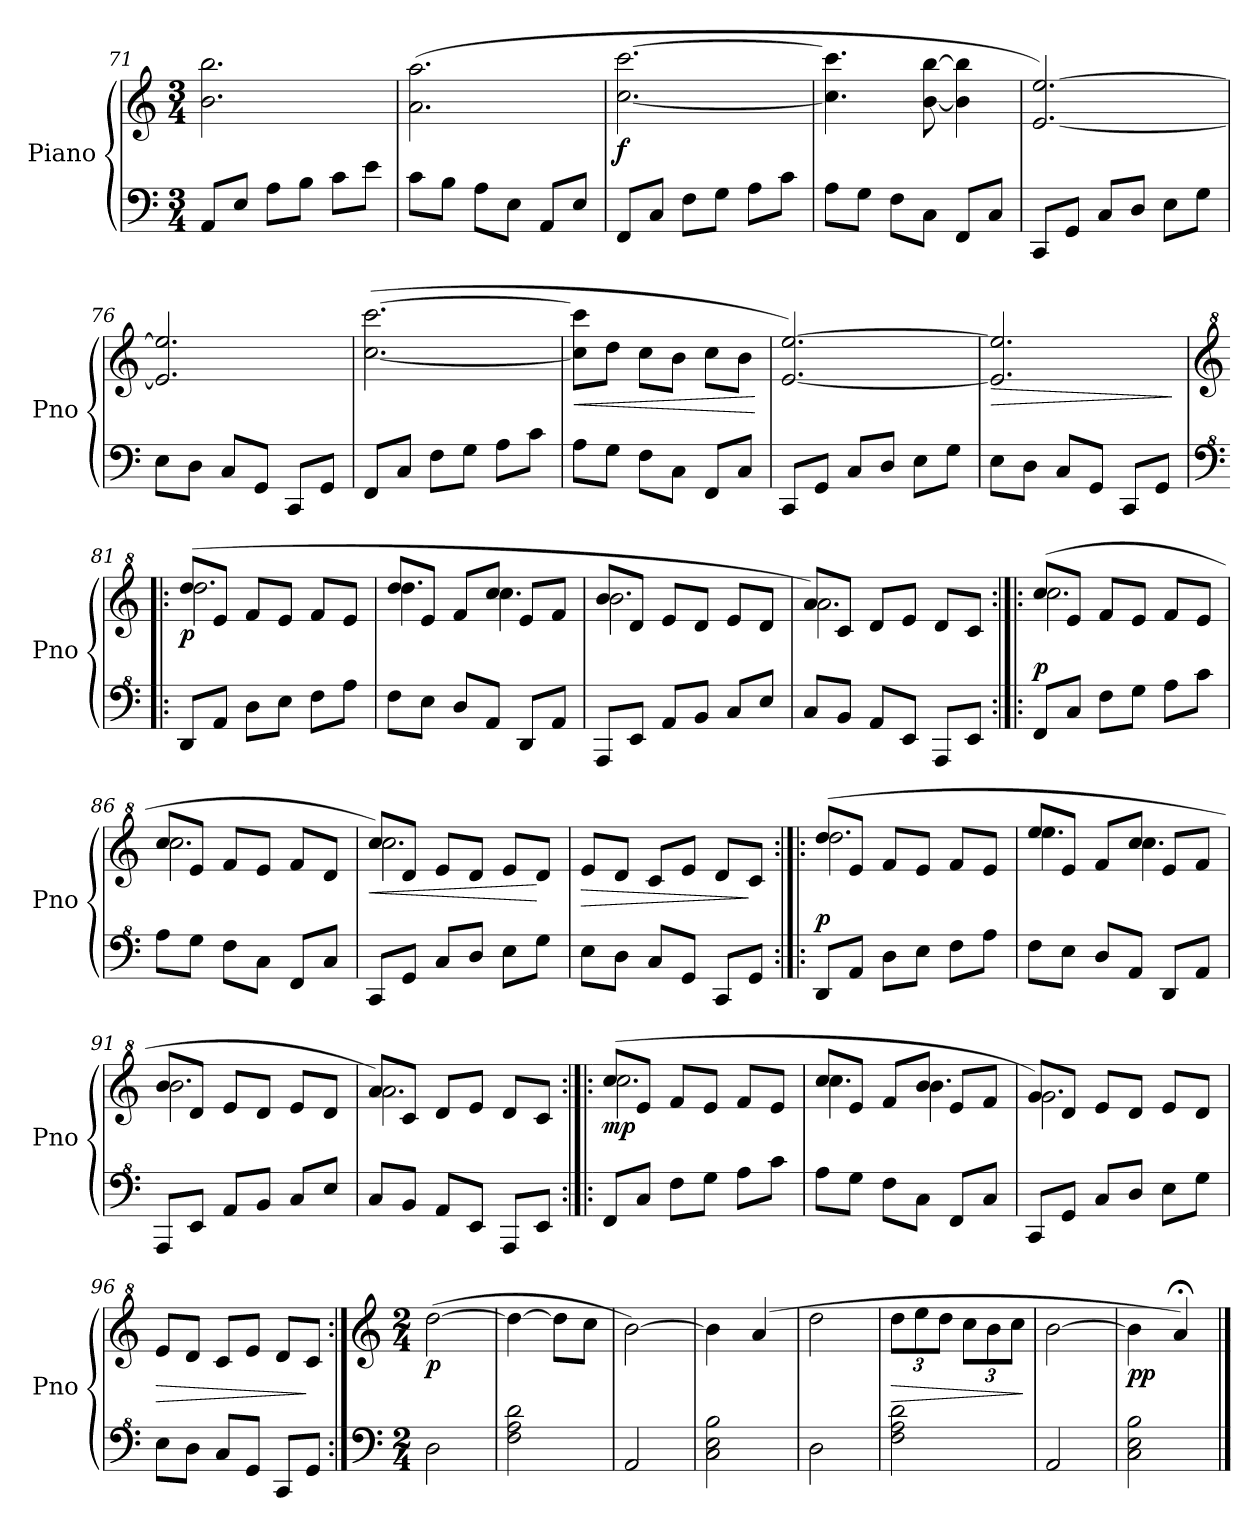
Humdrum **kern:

**kern	**kern	**dynam
*part1	*part1	*part1
*staff2	*staff1	*staff1/2
*I"Piano	*	*
*I'Pno	*	*
*clefF4	*clefG2	*
*k[]	*k[]	*
*M3/4	*M3/4	*
=71	=71	=71
8AA/L	2.b\ 2.bb\	.
8E/J	.	.
8A\L	.	.
8B\J	.	.
8c\L	.	.
8e\J	.	.
=72	=72	=72
8c\L	(2.a\ 2.aa\	.
8B\J	.	.
8A\L	.	.
8E\J	.	.
8AA/L	.	.
8E/J	.	.
!!LO:LB:g=z
=73	=73	=73
!	!	!LO:DY:b
8FF/L	[2.cc\ [2.ccc\	f
8C/J	.	.
8F\L	.	.
8G\J	.	.
8A\L	.	.
8c\J	.	.
=74	=74	=74
8A\L	4.cc\] 4.ccc\]	.
8G\J	.	.
8F\L	.	.
8C\J	[8b\ [8bb\	.
8FF/L	4b\] 4bb\]	.
8C/J	.	.
=75	=75	=75
8CC/L	[2.e/ [2.ee/)	.
8GG/J	.	.
8C/L	.	.
8D/J	.	.
8E\L	.	.
8G\J	.	.
=76	=76	=76
8E\L	2.e/] 2.ee/]	.
8D\J	.	.
8C/L	.	.
8GG/J	.	.
8CC/L	.	.
8GG/J	.	.
!!LO:LB:g=z
=77	=77	=77
8FF/L	([2.cc\ [2.ccc\	.
8C/J	.	.
8F\L	.	.
8G\J	.	.
8A\L	.	.
8c\J	.	.
=78	=78	=78
!	!	!LO:HP:b
8A\L	8cc\] 8ccc\]L	<
8G\J	8dd\J	.
8F\L	8cc\L	.
8C\J	8b\J	.
8FF/L	8cc\L	.
8C/J	8b\J	.
.	.	[
=79	=79	=79
8CC/L	[2.e/ [2.ee/)	.
8GG/J	.	.
8C/L	.	.
8D/J	.	.
8E\L	.	.
8G\J	.	.
=80	=80	=80
!	!	!LO:HP:b
8E\L	2.e/] 2.ee/]	>
8D\J	.	.
8C/L	.	.
8GG/J	.	.
8CC/L	.	.
8GG/J	.	.
.	.	]
!!LO:PB:g=z
=81!|:	=81!|:	=81!|:
*clefF^4	*clefG^2	*
*	*^	*
!	!	!	!LO:DY:b
8D/L	(8ddd/L	2.ddd\	p
8A/J	8ee/J	.	.
8d\L	8ff/L	.	.
8e\J	8ee/J	.	.
8f\L	8ff/L	.	.
8a\J	8ee/J	.	.
=82	=82	=82	=82
8f\L	8ddd/L	4.ddd\	.
8e\J	8ee/J	.	.
8d/L	8ff/L	.	.
8A/J	8ccc/J	4.ccc\	.
8D/L	8ee/L	.	.
8A/J	8ff/J	.	.
=83	=83	=83	=83
8AA/L	8bb/L	2.bb\	.
8E/J	8dd/J	.	.
8A/L	8ee/L	.	.
8B/J	8dd/J	.	.
8c/L	8ee/L	.	.
8e/J	8dd/J	.	.
=84	=84	=84	=84
8c/L	8aa/L)	2.aa\	.
8B/J	8cc/J	.	.
8A/L	8dd/L	.	.
8E/J	8ee/J	.	.
8AA/L	8dd/L	.	.
8E/J	8cc/J	.	.
!!LO:LB:g=z	!!
=85:|!|:	=85:|!|:	=85:|!|:	=85:|!|:
!	!	!	!LO:DY:a=2
8F/L	(8ccc/L	2.ccc\	p
8c/J	8ee/J	.	.
8f\L	8ff/L	.	.
8g\J	8ee/J	.	.
8a\L	8ff/L	.	.
8cc\J	8ee/J	.	.
=86	=86	=86	=86
8a\L	8ccc/L	2.ccc\	.
8g\J	8ee/J	.	.
8f\L	8ff/L	.	.
8c\J	8ee/J	.	.
8F/L	8ff/L	.	.
8c/J	8dd/J	.	.
=87	=87	=87	=87
!	!	!	!LO:HP:b
8C/L	8ccc/L)	2.ccc\	<
8G/J	8dd/J	.	.
8c/L	8ee/L	.	.
8d/J	8dd/J	.	.
8e\L	8ee/L	.	.
8g\J	8dd/J	.	[
*	*v	*v	*
=88	=88	=88
!	!	!LO:HP:b
8e\L	8ee/L	>
8d\J	8dd/J	.
8c/L	8cc/L	.
8G/J	8ee/J	.
8C/L	8dd/L	.
8G/J	8cc/J	]
!!LO:LB:g=z
=89:|!|:	=89:|!|:	=89:|!|:
*	*^	*
!	!	!	!LO:DY:a=2
8D/L	(8ddd/L	2.ddd\	p
8A/J	8ee/J	.	.
8d\L	8ff/L	.	.
8e\J	8ee/J	.	.
8f\L	8ff/L	.	.
8a\J	8ee/J	.	.
=90	=90	=90	=90
8f\L	8eee/L	4.eee\	.
8e\J	8ee/J	.	.
8d/L	8ff/L	.	.
8A/J	8ccc/J	4.ccc\	.
8D/L	8ee/L	.	.
8A/J	8ff/J	.	.
=91	=91	=91	=91
8AA/L	8bb/L	2.bb\	.
8E/J	8dd/J	.	.
8A/L	8ee/L	.	.
8B/J	8dd/J	.	.
8c/L	8ee/L	.	.
8e/J	8dd/J	.	.
=92	=92	=92	=92
8c/L	8aa/L)	2.aa\	.
8B/J	8cc/J	.	.
8A/L	8dd/L	.	.
8E/J	8ee/J	.	.
8AA/L	8dd/L	.	.
8E/J	8cc/J	.	.
!!LO:LB:g=z	!!
=93:|!|:	=93:|!|:	=93:|!|:	=93:|!|:
!	!	!	!LO:DY:b
8F/L	(8ccc/L	2.ccc\	mp
8c/J	8ee/J	.	.
8f\L	8ff/L	.	.
8g\J	8ee/J	.	.
8a\L	8ff/L	.	.
8cc\J	8ee/J	.	.
=94	=94	=94	=94
8a\L	8ccc/L	4.ccc\	.
8g\J	8ee/J	.	.
8f\L	8ff/L	.	.
8c\J	8bb/J	4.bb\	.
8F/L	8ee/L	.	.
8c/J	8ff/J	.	.
=95	=95	=95	=95
8C/L	8gg/L)	2.gg\	.
8G/J	8dd/J	.	.
8c/L	8ee/L	.	.
8d/J	8dd/J	.	.
8e\L	8ee/L	.	.
8g\J	8dd/J	.	.
*	*v	*v	*
=96	=96	=96
!	!	!LO:HP:b
8e\L	8ee/L	>
8d\J	8dd/J	.
8c/L	8cc/L	.
8G/J	8ee/J	.
8C/L	8dd/L	.
8G/J	8cc/J	]
!!LO:LB:g=z
=97:|!	=97:|!	=97:|!
*clefF4	*clefG2	*
*M2/4	*M2/4	*
*	*MM100	*
!	!	!LO:DY:b
2D\	([2dd\	p
=98	=98	=98
2F\ 2A\ 2d\	4dd\_	.
.	8dd\L]	.
.	8cc\J	.
=99	=99	=99
2AA/	[2b\)	.
=100	=100	=100
2C\ 2E\ 2B\	4b\]	.
.	(4a/	.
=101	=101	=101
2D\	2dd\	.
=102	=102	=102
*	*Xbrackettup	*
!	!	!LO:HP:b
2F\ 2A\ 2d\	12dd\L	>
.	12ee\	.
.	12dd\J	.
.	12cc\L	.
.	12b\	.
.	12cc\J	.
.	.	]
=103	=103	=103
2AA/	[2b\	.
=104	=104	=104
!	!	!LO:DY:b
2C\ 2E\ 2B\	4b\]	pp
.	4a;</)	.
==	==	==
*-	*-	*-
